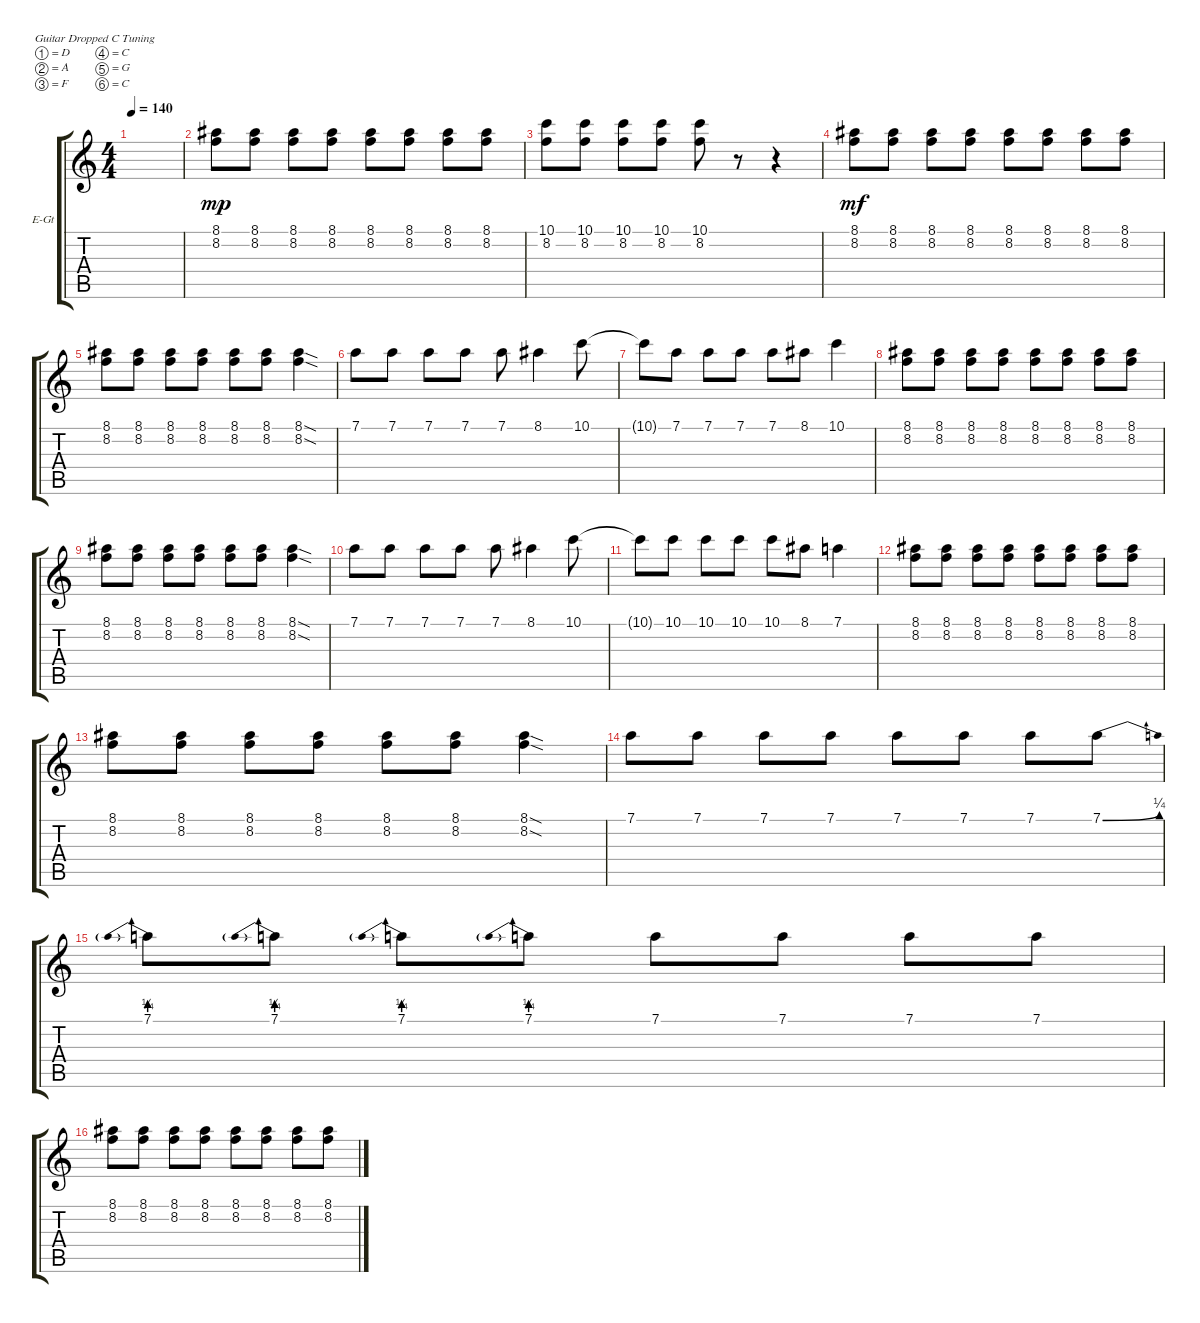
\defaultSystemsLayout 4
\bracketExtendMode groupsimilarinstruments
\firstSystemTrackNameOrientation horizontal
\otherSystemsTrackNameOrientation horizontal
\track ("Lead" "E-Gt") {instrument distortionguitar}
\staff {score tabs}
\tuning (D4 A3 F3 C3 G2 C2)
\ts (4 4)
\tempo 140
\clef g2
\ks c
|
(8.1 8.2).8{dy mp} (8.1 8.2).8 (8.1 8.2).8 (8.1 8.2).8 (8.1 8.2).8 (8.1 8.2).8 (8.1 8.2).8 (8.1 8.2).8 |
(10.1 8.2).8 (10.1 8.2).8 (10.1 8.2).8 (10.1 8.2).8 (10.1 8.2).8 r.8 r.4 |
(8.1 8.2).8{dy mf} (8.1 8.2).8 (8.1 8.2).8 (8.1 8.2).8 (8.1 8.2).8 (8.1 8.2).8 (8.1 8.2).8 (8.1 8.2).8 |
(8.1 8.2).8 (8.1 8.2).8 (8.1 8.2).8 (8.1 8.2).8 (8.1 8.2).8 (8.1 8.2).8 (8.1{sod} 8.2{sod}).4 |
7.1.8 7.1.8 7.1.8 7.1.8 7.1.8 8.1.4 10.1.8 |
10.1{t}.8 7.1.8 7.1.8 7.1.8 7.1.8 8.1.8 10.1.4 |
(8.1 8.2).8 (8.1 8.2).8 (8.1 8.2).8 (8.1 8.2).8 (8.1 8.2).8 (8.1 8.2).8 (8.1 8.2).8 (8.1 8.2).8 |
(8.1 8.2).8 (8.1 8.2).8 (8.1 8.2).8 (8.1 8.2).8 (8.1 8.2).8 (8.1 8.2).8 (8.1{sod} 8.2{sod}).4 |
7.1.8 7.1.8 7.1.8 7.1.8 7.1.8 8.1.4 10.1.8 |
10.1{t}.8 10.1.8 10.1.8 10.1.8 10.1.8 8.1.8 7.1.4 |
(8.1 8.2).8 (8.1 8.2).8 (8.1 8.2).8 (8.1 8.2).8 (8.1 8.2).8 (8.1 8.2).8 (8.1 8.2).8 (8.1 8.2).8 |
(8.1 8.2).8 (8.1 8.2).8 (8.1 8.2).8 (8.1 8.2).8 (8.1 8.2).8 (8.1 8.2).8 (8.1{sod} 8.2{sod}).4 |
7.1.8 7.1.8 7.1.8 7.1.8 7.1.8 7.1.8 7.1.8 7.1{be (bend 0 0 60 1)}.8 |
7.1{be (prebend 0 1 60 1)}.8 7.1{be (prebend 0 1 60 1)}.8 7.1{be (prebend 0 1 60 1)}.8 7.1{be (prebend 0 1 60 1)}.8 7.1.8 7.1.8 7.1.8 7.1.8 |
(8.1 8.2).8 (8.1 8.2).8 (8.1 8.2).8 (8.1 8.2).8 (8.1 8.2).8 (8.1 8.2).8 (8.1 8.2).8 (8.1 8.2).8
